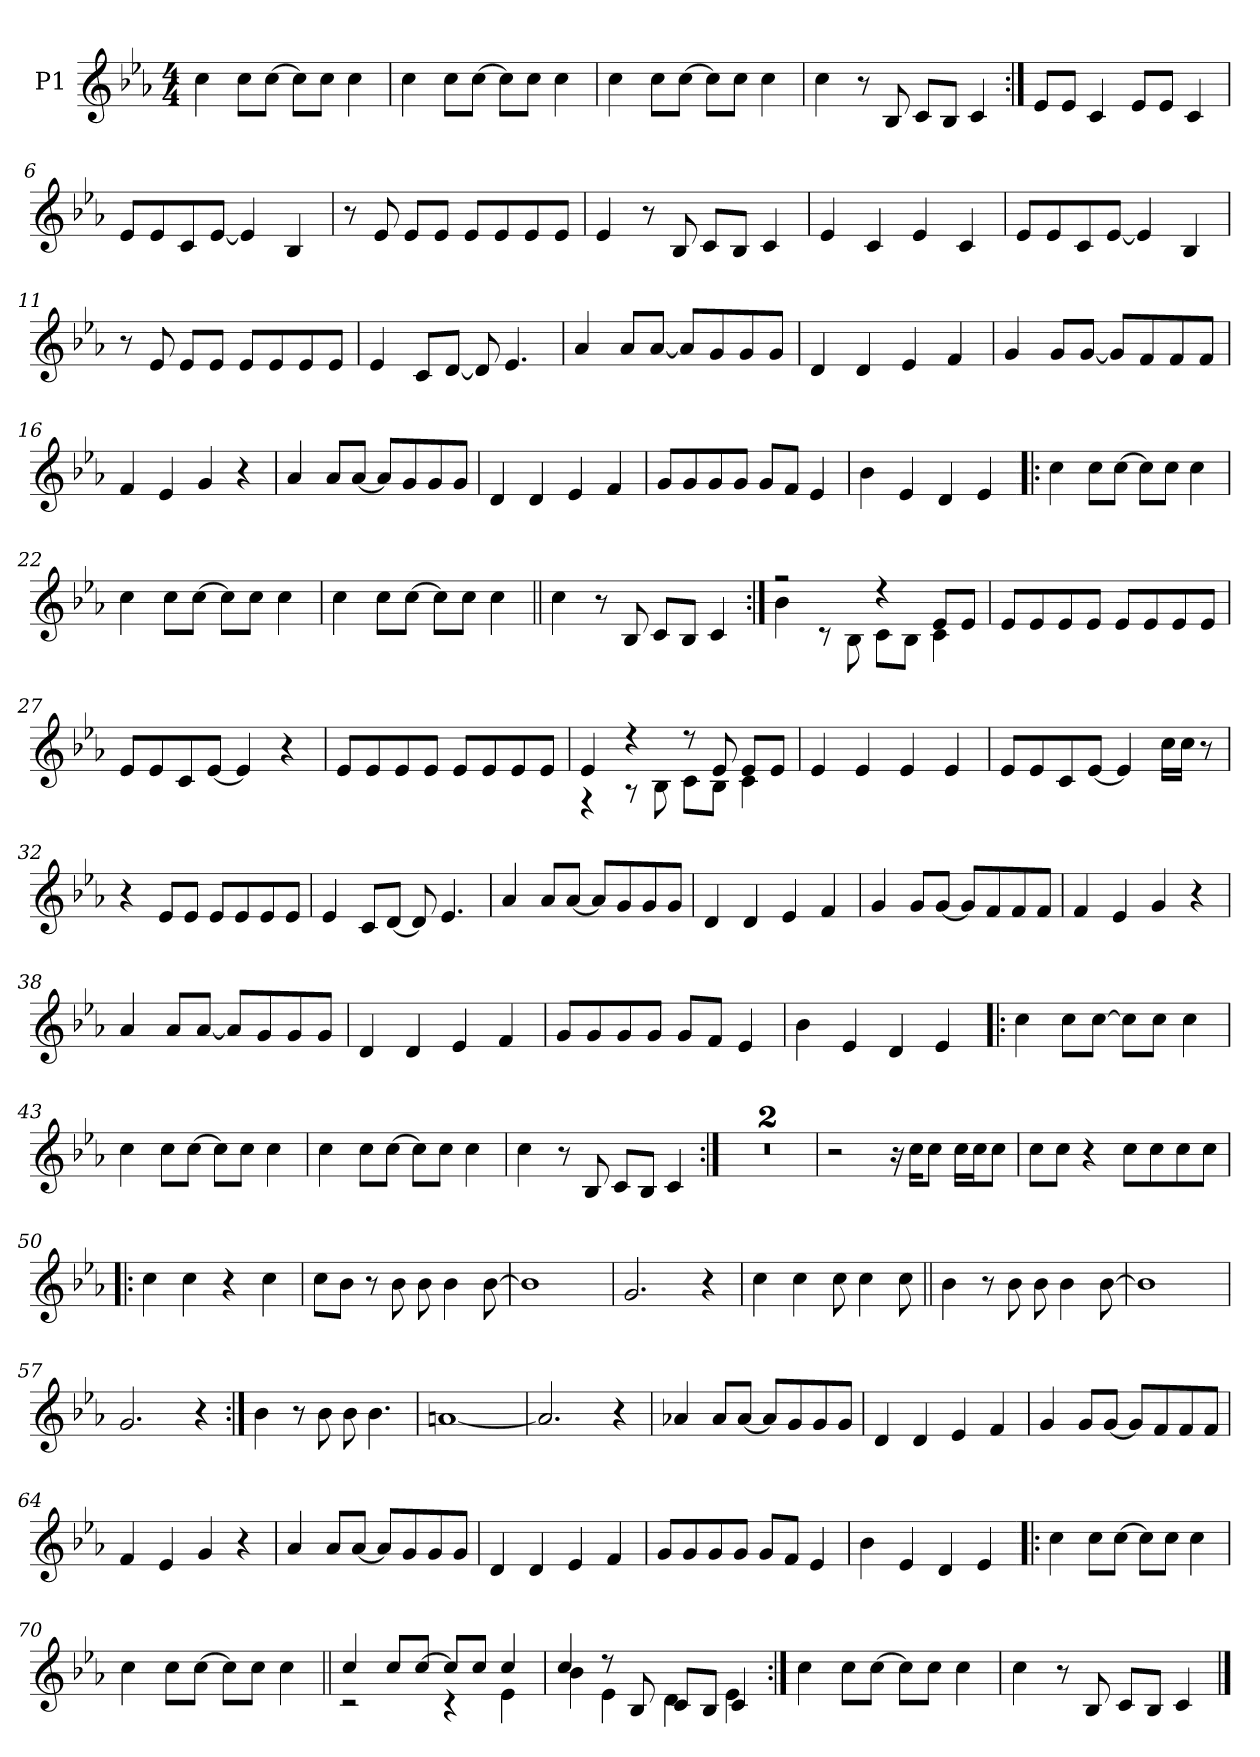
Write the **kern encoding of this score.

**kern
*part1
*staff1
*I"P1
*clefG2
*k[b-e-a-]
*c:
*M4/4
*MM150
=1
4cc\
8cc\L
[>8cc\J
8cc\L]
8cc\J
4cc\
=2
4cc\
8cc\L
[>8cc\J
8cc\L]
8cc\J
4cc\
=3
4cc\
8cc\L
[>8cc\J
8cc\L]
8cc\J
4cc\
=4
4cc\
8r
8B-/
8c/L
8B-/J
4c/
=5:|!
8e-/L
8e-/J
4c/
8e-/L
8e-/J
4c/
!!LO:LB:g=z
=6
8e-/L
8e-/
8c/
[<8e-/J
4e-/]
4B-/
=7
8r
8e-/
8e-/L
8e-/J
8e-/L
8e-/
8e-/
8e-/J
=8
4e-/
8r
8B-/
8c/L
8B-/J
4c/
=9
4e-/
4c/
4e-/
4c/
=10
8e-/L
8e-/
8c/
[<8e-/J
4e-/]
4B-/
!!LO:LB:g=z
=11
8r
8e-/
8e-/L
8e-/J
8e-/L
8e-/
8e-/
8e-/J
=12
4e-/
8c/L
[<8d/J
8d/]
4.e-/
=13
4a-/
8a-/L
[<8a-/J
8a-/L]
8g/
8g/
8g/J
=14
4d/
4d/
4e-/
4f/
=15
4g/
8g/L
[<8g/J
8g/L]
8f/
8f/
8f/J
!!LO:LB:g=z
=16
4f/
4e-/
4g/
4r
=17
4a-/
8a-/L
[<8a-/J
8a-/L]
8g/
8g/
8g/J
=18
4d/
4d/
4e-/
4f/
=19
8g/L
8g/
8g/
8g/J
8g/L
8f/J
4e-/
=20
4b-\
4e-/
4d/
4e-/
!!LO:LB:g=z
=21!|:
4cc\
8cc\L
[>8cc\J
8cc\L]
8cc\J
4cc\
=22
4cc\
8cc\L
[>8cc\J
8cc\L]
8cc\J
4cc\
=23
4cc\
8cc\L
[>8cc\J
8cc\L]
8cc\J
4cc\
=24||
4cc\
8r
8B-/
8c/L
8B-/J
4c/
=25:|!
*^
2r	4b-\
.	8r
.	8B-\
4r	8c\L
.	8B-\J
8e-/L	4c\
8e-/J	.
*v	*v
!!LO:LB:g=z
=26
8e-/L
8e-/
8e-/
8e-/J
8e-/L
8e-/
8e-/
8e-/J
=27
8e-/L
8e-/
8c/
[<8e-/J
4e-/]
4r
=28
8e-/L
8e-/
8e-/
8e-/J
8e-/L
8e-/
8e-/
8e-/J
=29
*^
4e-/	4r
4r	8r
.	8B-\
8r	8c\L
8e-/	8B-\J
8e-/L	4c\
8e-/J	.
*v	*v
=30
4e-/
4e-/
4e-/
4e-/
!!LO:LB:g=z
=31
8e-/L
8e-/
8c/
[<8e-/J
4e-/]
16cc\LL
16cc\JJ
8r
=32
4r
8e-/L
8e-/J
8e-/L
8e-/
8e-/
8e-/J
=33
4e-/
8c/L
[<8d/J
8d/]
4.e-/
=34
4a-/
8a-/L
[<8a-/J
8a-/L]
8g/
8g/
8g/J
=35
4d/
4d/
4e-/
4f/
!!LO:LB:g=z
=36
4g/
8g/L
[<8g/J
8g/L]
8f/
8f/
8f/J
=37
4f/
4e-/
4g/
4r
=38
4a-/
8a-/L
[<8a-/J
8a-/L]
8g/
8g/
8g/J
=39
4d/
4d/
4e-/
4f/
=40
8g/L
8g/
8g/
8g/J
8g/L
8f/J
4e-/
!!LO:LB:g=z
=41
4b-\
4e-/
4d/
4e-/
=42!|:
4cc\
8cc\L
[>8cc\J
8cc\L]
8cc\J
4cc\
=43
4cc\
8cc\L
[>8cc\J
8cc\L]
8cc\J
4cc\
=44
4cc\
8cc\L
[>8cc\J
8cc\L]
8cc\J
4cc\
=45
4cc\
8r
8B-/
8c/L
8B-/J
4c/
!!LO:LB:g=z
=46:|!
1r
=47
1r
=48
2r
16r
16cc\KL
8cc\J
16cc\LL
16cc\J
8cc\J
=49
8cc\L
8cc\J
4r
8cc\L
8cc\
8cc\
8cc\J
=50!|:
4cc\
4cc\
4r
4cc\
=51
8cc\L
8b-\J
8r
8b-\
8b-\
4b-\
[>8b-\
!!LO:PB:g=z
=52
1b-]
=53
2.g/
4r
=54
4cc\
4cc\
8cc\
4cc\
8cc\
=55||
4b-\
8r
8b-\
8b-\
4b-\
[>8b-\
=56
1b-]
=57
2.g/
4r
=58:|!
4b-\
8r
8b-\
8b-\
4.b-\
!!LO:LB:g=z
=59
[<1an
=60
2.a/]
4r
=61
4a-X/
8a-/L
[<8a-/J
8a-/L]
8g/
8g/
8g/J
=62
4d/
4d/
4e-/
4f/
=63
4g/
8g/L
[<8g/J
8g/L]
8f/
8f/
8f/J
=64
4f/
4e-/
4g/
4r
!!LO:LB:g=z
=65
4a-/
8a-/L
[<8a-/J
8a-/L]
8g/
8g/
8g/J
=66
4d/
4d/
4e-/
4f/
=67
8g/L
8g/
8g/
8g/J
8g/L
8f/J
4e-/
=68
4b-\
4e-/
4d/
4e-/
=69!|:
4cc\
8cc\L
[>8cc\J
8cc\L]
8cc\J
4cc\
!!LO:LB:g=z
=70
4cc\
8cc\L
[>8cc\J
8cc\L]
8cc\J
4cc\
=71||
*^
4cc/	2r
8cc/L	.
[>8cc/J	.
8cc/L]	4r
8cc/J	.
4cc/	4e-\
=72	=72
4cc/	4b-\
8r	4e-\
8B-/	.
8c/L	4d\
8B-/J	.
4c/	4e-\
*v	*v
=73:|!
4cc\
8cc\L
[>8cc\J
8cc\L]
8cc\J
4cc\
=74
4cc\
8r
8B-/
8c/L
8B-/J
4c/
==
*-
